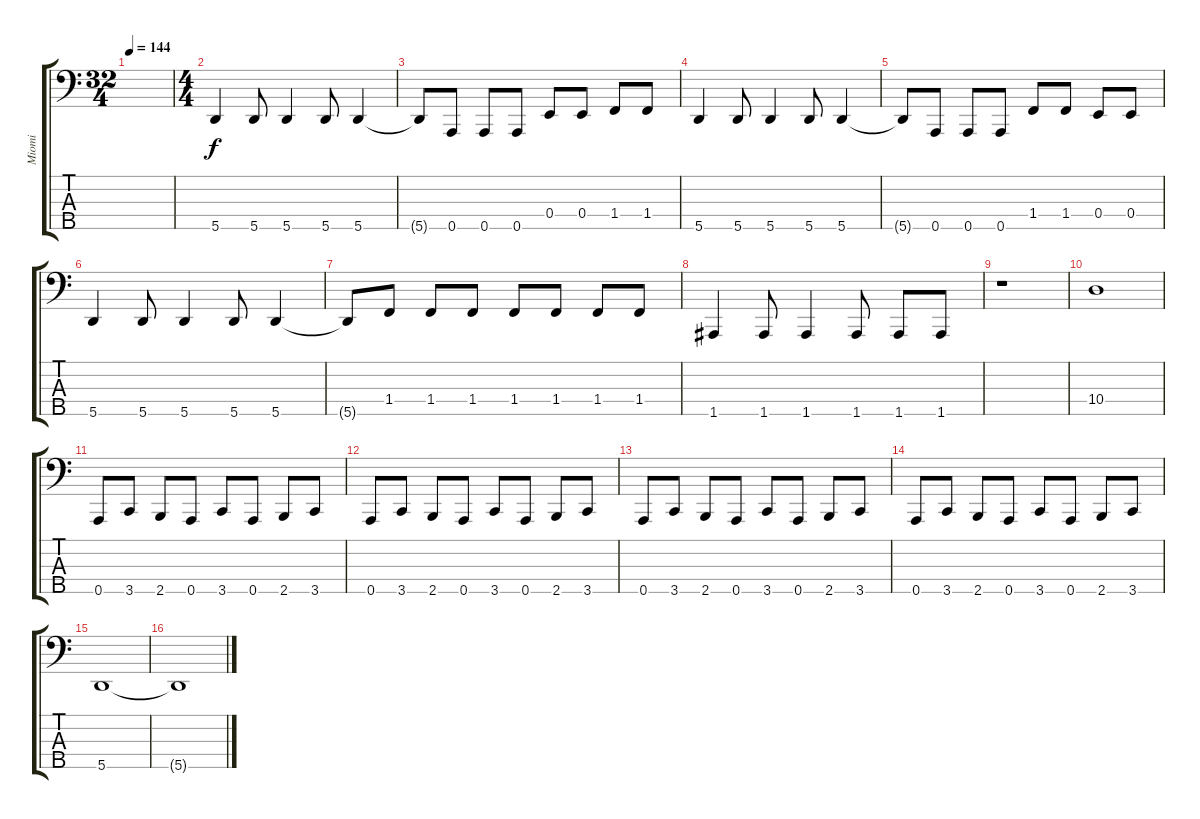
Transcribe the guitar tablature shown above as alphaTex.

\track ("Miomi" "Miomi") {instrument electricbassfinger}
\staff {score tabs}
\tuning (G2 D2 A1 E1 A0) {hide}
\ts (32 4)
\tempo 144
\clef f4
\ks c
|
\ts (4 4)
5.5.4 5.5.8 5.5.4 5.5.8 5.5.4 |
5.5{t}.8 0.5.8 0.5.8 0.5.8 0.4.8 0.4.8 1.4.8 1.4.8 |
5.5.4 5.5.8 5.5.4 5.5.8 5.5.4 |
5.5{t}.8 0.5.8 0.5.8 0.5.8 1.4.8 1.4.8 0.4.8 0.4.8 |
5.5.4 5.5.8 5.5.4 5.5.8 5.5.4 |
5.5{t}.8 1.4.8 1.4.8 1.4.8 1.4.8 1.4.8 1.4.8 1.4.8 |
1.5.4 1.5.8 1.5.4 1.5.8 1.5.8 1.5.8 |
r.1 |
10.4.1 |
0.5.8 3.5.8 2.5.8 0.5.8 3.5.8 0.5.8 2.5.8 3.5.8 |
0.5.8 3.5.8 2.5.8 0.5.8 3.5.8 0.5.8 2.5.8 3.5.8 |
0.5.8 3.5.8 2.5.8 0.5.8 3.5.8 0.5.8 2.5.8 3.5.8 |
0.5.8 3.5.8 2.5.8 0.5.8 3.5.8 0.5.8 2.5.8 3.5.8 |
5.5.1 |
5.5{t}.1
